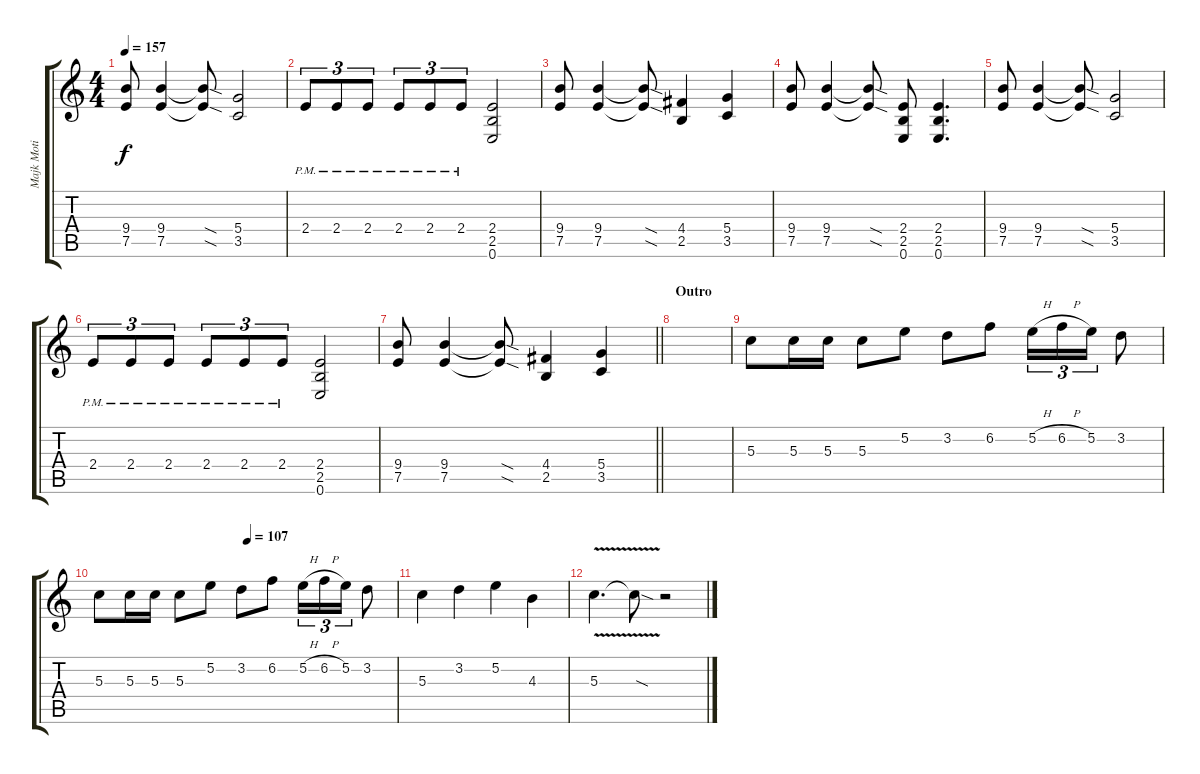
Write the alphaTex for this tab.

\track ("Majk Moti" "Majk Moti") {instrument distortionguitar}
\staff {score tabs}
\tuning (E4 B3 G3 D3 A2 E2) {hide}
\ts (4 4)
\tempo 157
\clef g2
\ks c
(9.4 7.5).8{dy f} (9.4 7.5).4 (9.4{sod t} 7.5{sod t}).8 (5.4 3.5).2 |
2.4{pm}.8{tu (3 2)} 2.4{pm}.8{tu (3 2)} 2.4{pm}.8{tu (3 2)} 2.4{pm}.8{tu (3 2)} 2.4{pm}.8{tu (3 2)} 2.4{pm}.8{tu (3 2)} (2.4 2.5 0.6).2 |
(9.4 7.5).8 (9.4 7.5).4 (9.4{sod t} 7.5{sod t}).8 (4.4 2.5).4 (5.4 3.5).4 |
(9.4 7.5).8 (9.4 7.5).4 (9.4{sod t} 7.5{sod t}).8 (2.4 2.5 0.6).8 (2.4 2.5 0.6).4{d} |
(9.4 7.5).8 (9.4 7.5).4 (9.4{sod t} 7.5{sod t}).8 (5.4 3.5).2 |
2.4{pm}.8{tu (3 2)} 2.4{pm}.8{tu (3 2)} 2.4{pm}.8{tu (3 2)} 2.4{pm}.8{tu (3 2)} 2.4{pm}.8{tu (3 2)} 2.4{pm}.8{tu (3 2)} (2.4 2.5 0.6).2 |
\barLineRight lightlight
(9.4 7.5).8 (9.4 7.5).4 (9.4{sod t} 7.5{sod t}).8 (4.4 2.5).4 (5.4 3.5).4 |
\section ("" "Outro")
|
5.3.8 5.3.16 5.3.16 5.3.8 5.2.8 3.2.8 6.2.8 5.2{h}.16{tu (3 2)} 6.2{h}.16{tu (3 2)} 5.2.16{tu (3 2)} 3.2.8 |
\tempo (107 0.5)
5.3.8 5.3.16 5.3.16 5.3.8 5.2.8 3.2.8 6.2.8 5.2{h}.16{tu (3 2)} 6.2{h}.16{tu (3 2)} 5.2.16{tu (3 2)} 3.2.8 |
5.3.4 3.2.4 5.2.4 4.3.4 |
5.3{v}.4{d} 5.3{sod t}.8 r.2
